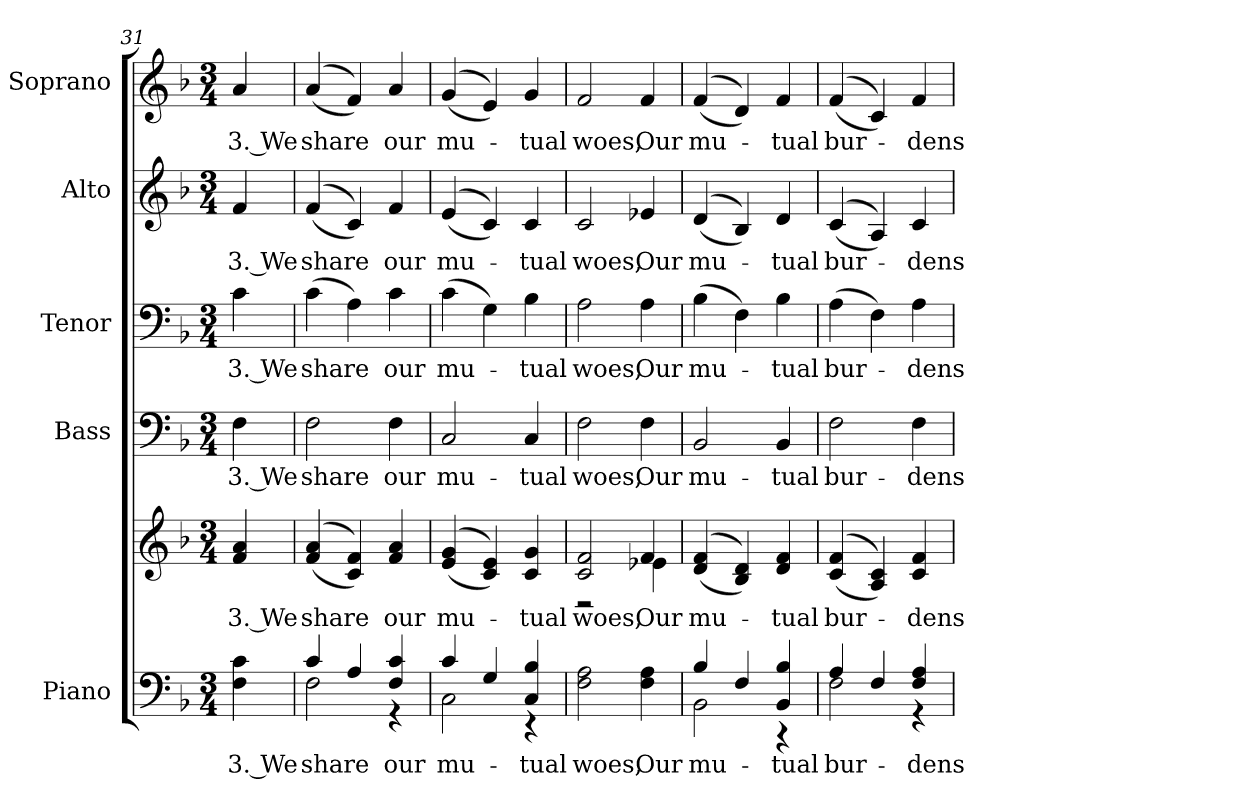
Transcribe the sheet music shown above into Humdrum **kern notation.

**kern	**text	**kern	**text	**kern	**text	**kern	**text	**kern	**text	**kern	**text
*part5	*part5	*part5	*part5	*part4	*part4	*part3	*part3	*part2	*part2	*part1	*part1
*staff6	*staff6	*staff5	*staff5	*staff4	*staff4	*staff3	*staff3	*staff2	*staff2	*staff1	*staff1
*I"Piano	*	*	*	*I"Bass	*	*I"Tenor	*	*I"Alto	*	*I"Soprano	*
*I'Pno.	*	*	*	*I'B.	*	*I'T.	*	*I'A.	*	*I'S.	*
!!LO:PB:g=z
*clefF4	*	*clefG2	*	*clefF4	*	*clefF4	*	*clefG2	*	*clefG2	*
*k[b-]	*	*k[b-]	*	*k[b-]	*	*k[b-]	*	*k[b-]	*	*k[b-]	*
*F:	*	*F:	*	*F:	*	*F:	*	*F:	*	*F:	*
*M3/4	*	*M3/4	*	*M3/4	*	*M3/4	*	*M3/4	*	*M3/4	*
=31	=31	=31	=31	=31	=31	=31	=31	=31	=31	=31	=31
!	!LO:LY:b:color=#000000	!	!	!	!	!	!	!	!	!	!
!	!	!	!LO:LY:b:color=#000000	!	!	!	!	!	!	!	!
!	!	!	!	!	!LO:LY:b:color=#000000	!	!	!	!	!	!
!	!	!	!	!	!	!	!LO:LY:b:color=#000000	!	!	!	!
!	!	!	!	!	!	!	!	!	!LO:LY:b:color=#000000	!	!
!	!	!	!	!	!	!	!	!	!	!	!LO:LY:b:color=#000000
4Fi\ 4ci	3. We	4fi/ 4ai	3. We	4Fi\	3. We	4ci\	3. We	4fi/	3. We	4ai/	3. We
=32	=32	=32	=32	=32	=32	=32	=32	=32	=32	=32	=32
!	!LO:LY:b:color=#000000	!	!	!	!	!	!	!	!	!	!
*^	*	*	*	*	*	*	*	*	*	*	*
!	!	!	!	!LO:LY:b:color=#000000	!	!	!	!	!	!	!	!
!	!	!	!	!	!	!LO:LY:b:color=#000000	!	!	!	!	!	!
!	!	!	!	!	!	!	!	!LO:LY:b:color=#000000	!	!	!	!
!	!	!	!	!	!	!	!	!	!	!LO:LY:b:color=#000000	!	!
!	!	!	!	!	!	!	!	!	!	!	!	!LO:LY:b:color=#000000
4ci/	2Fi\	share	((4fi/ 4ai	share	2Fi\	share	(4ci\	share	((4fi/	share	((4ai/	share
4Ai/	.	.	4ci/ 4fi))	.	.	.	4Ai\)	.	4ci/))	.	4fi/))	.
!	!	!LO:LY:b:color=#000000	!	!	!	!	!	!	!	!	!	!
!	!	!	!	!LO:LY:b:color=#000000	!	!	!	!	!	!	!	!
!	!	!	!	!	!	!LO:LY:b:color=#000000	!	!	!	!	!	!
!	!	!	!	!	!	!	!	!LO:LY:b:color=#000000	!	!	!	!
!	!	!	!	!	!	!	!	!	!	!LO:LY:b:color=#000000	!	!
!	!	!	!	!	!	!	!	!	!	!	!	!LO:LY:b:color=#000000
4Fi/ 4ci	4r	our	4fi/ 4ai	our	4Fi\	our	4ci\	our	4fi/	our	4ai/	our
!!LO:PB:g=z
=33	=33	=33	=33	=33	=33	=33	=33	=33	=33	=33	=33	=33
!	!	!LO:LY:b:color=#000000	!	!	!	!	!	!	!	!	!	!
!	!	!	!	!LO:LY:b:color=#000000	!	!	!	!	!	!	!	!
!	!	!	!	!	!	!LO:LY:b:color=#000000	!	!	!	!	!	!
!	!	!	!	!	!	!	!	!LO:LY:b:color=#000000	!	!	!	!
!	!	!	!	!	!	!	!	!	!	!LO:LY:b:color=#000000	!	!
!	!	!	!	!	!	!	!	!	!	!	!	!LO:LY:b:color=#000000
4ci/	2Ci\	mu-	((4ei/ 4gi	mu-	2Ci/	mu-	(4ci\	mu-	((4ei/	mu-	((4gi/	mu-
4Gi/	.	.	4ci/ 4ei))	.	.	.	4Gi\)	.	4ci/))	.	4ei/))	.
!	!	!LO:LY:b:color=#000000	!	!	!	!	!	!	!	!	!	!
!	!	!	!	!LO:LY:b:color=#000000	!	!	!	!	!	!	!	!
!	!	!	!	!	!	!LO:LY:b:color=#000000	!	!	!	!	!	!
!	!	!	!	!	!	!	!	!LO:LY:b:color=#000000	!	!	!	!
!	!	!	!	!	!	!	!	!	!	!LO:LY:b:color=#000000	!	!
!	!	!	!	!	!	!	!	!	!	!	!	!LO:LY:b:color=#000000
4Ci/ 4B-i	4r	-tual	4ci/ 4gi	-tual	4Ci/	-tual	4B-i\	-tual	4ci/	-tual	4gi/	-tual
*v	*v	*	*	*	*	*	*	*	*	*	*	*
=34	=34	=34	=34	=34	=34	=34	=34	=34	=34	=34	=34
*^	*	*	*	*	*	*	*	*	*	*	*
!	!	!LO:LY:b:color=#000000	!	!	!	!	!	!	!	!	!	!
*v	*v	*	*	*	*	*	*	*	*	*	*	*
*^	*	*	*	*	*	*	*	*	*	*	*
!	!	!	!	!LO:LY:b:color=#000000	!	!	!	!	!	!	!	!
*v	*v	*	*^	*	*	*	*	*	*	*	*	*
*^	*	*	*	*	*	*	*	*	*	*	*	*
!	!	!	!	!	!	!	!LO:LY:b:color=#000000	!	!	!	!	!	!
*v	*v	*	*	*	*	*	*	*	*	*	*	*	*
*^	*	*	*	*	*	*	*	*	*	*	*	*
!	!	!	!	!	!	!	!	!	!LO:LY:b:color=#000000	!	!	!	!
*v	*v	*	*	*	*	*	*	*	*	*	*	*	*
*^	*	*	*	*	*	*	*	*	*	*	*	*
!	!	!	!	!	!	!	!	!	!	!	!LO:LY:b:color=#000000	!	!
*v	*v	*	*	*	*	*	*	*	*	*	*	*	*
*^	*	*	*	*	*	*	*	*	*	*	*	*
!	!	!	!	!	!	!	!	!	!	!	!	!	!LO:LY:b:color=#000000
*v	*v	*	*	*	*	*	*	*	*	*	*	*	*
2Fi\ 2Ai	woes,	2ci/ 2fi	2r	woes,	2Fi\	woes,	2Ai\	woes,	2ci/	woes,	2fi/	woes,
!	!LO:LY:b:color=#000000	!	!	!	!	!	!	!	!	!	!	!
!	!	!	!	!LO:LY:b:color=#000000	!	!	!	!	!	!	!	!
!	!	!	!	!	!	!LO:LY:b:color=#000000	!	!	!	!	!	!
!	!	!	!	!	!	!	!	!LO:LY:b:color=#000000	!	!	!	!
!	!	!	!	!	!	!	!	!	!	!LO:LY:b:color=#000000	!	!
!	!	!	!	!	!	!	!	!	!	!	!	!LO:LY:b:color=#000000
4Fi\ 4Ai	Our	4fi/	4e-Xi\	Our	4Fi\	Our	4Ai\	Our	4e-Xi/	Our	4fi/	Our
*	*	*v	*v	*	*	*	*	*	*	*	*	*
!!LO:PB:g=z
=35	=35	=35	=35	=35	=35	=35	=35	=35	=35	=35	=35
*	*	*^	*	*	*	*	*	*	*	*	*
!	!LO:LY:b:color=#000000	!	!	!	!	!	!	!	!	!	!	!
*^	*	*v	*v	*	*	*	*	*	*	*	*	*
*	*	*	*^	*	*	*	*	*	*	*	*	*
!	!	!	!	!	!LO:LY:b:color=#000000	!	!	!	!	!	!	!	!
*	*	*	*v	*v	*	*	*	*	*	*	*	*	*
*	*	*	*^	*	*	*	*	*	*	*	*	*
!	!	!	!	!	!	!	!LO:LY:b:color=#000000	!	!	!	!	!	!
*	*	*	*v	*v	*	*	*	*	*	*	*	*	*
*	*	*	*^	*	*	*	*	*	*	*	*	*
!	!	!	!	!	!	!	!	!	!LO:LY:b:color=#000000	!	!	!	!
*	*	*	*v	*v	*	*	*	*	*	*	*	*	*
*	*	*	*^	*	*	*	*	*	*	*	*	*
!	!	!	!	!	!	!	!	!	!	!	!LO:LY:b:color=#000000	!	!
*	*	*	*v	*v	*	*	*	*	*	*	*	*	*
*	*	*	*^	*	*	*	*	*	*	*	*	*
!	!	!	!	!	!	!	!	!	!	!	!	!	!LO:LY:b:color=#000000
*	*	*	*v	*v	*	*	*	*	*	*	*	*	*
4B-i/	2BB-i\	mu-	((4di/ 4fi	mu-	2BB-i/	mu-	(4B-i\	mu-	((4di/	mu-	((4fi/	mu-
4Fi/	.	.	4B-i/ 4di))	.	.	.	4Fi\)	.	4B-i/))	.	4di/))	.
!	!	!LO:LY:b:color=#000000	!	!	!	!	!	!	!	!	!	!
!	!	!	!	!LO:LY:b:color=#000000	!	!	!	!	!	!	!	!
!	!	!	!	!	!	!LO:LY:b:color=#000000	!	!	!	!	!	!
!	!	!	!	!	!	!	!	!LO:LY:b:color=#000000	!	!	!	!
!	!	!	!	!	!	!	!	!	!	!LO:LY:b:color=#000000	!	!
!	!	!	!	!	!	!	!	!	!	!	!	!LO:LY:b:color=#000000
4BB-i/ 4B-i	4r	-tual	4di/ 4fi	-tual	4BB-i/	-tual	4B-i\	-tual	4di/	-tual	4fi/	-tual
=36	=36	=36	=36	=36	=36	=36	=36	=36	=36	=36	=36	=36
!	!	!LO:LY:b:color=#000000	!	!	!	!	!	!	!	!	!	!
!	!	!	!	!LO:LY:b:color=#000000	!	!	!	!	!	!	!	!
!	!	!	!	!	!	!LO:LY:b:color=#000000	!	!	!	!	!	!
!	!	!	!	!	!	!	!	!LO:LY:b:color=#000000	!	!	!	!
!	!	!	!	!	!	!	!	!	!	!LO:LY:b:color=#000000	!	!
!	!	!	!	!	!	!	!	!	!	!	!	!LO:LY:b:color=#000000
4Ai/	2Fi\	bur-	((4ci/ 4fi	bur-	2Fi\	bur-	(4Ai\	bur-	((4ci/	bur-	((4fi/	bur-
4Fi/	.	.	4Ai/ 4ci))	.	.	.	4Fi\)	.	4Ai/))	.	4ci/))	.
!	!	!LO:LY:b:color=#000000	!	!	!	!	!	!	!	!	!	!
!	!	!	!	!LO:LY:b:color=#000000	!	!	!	!	!	!	!	!
!	!	!	!	!	!	!LO:LY:b:color=#000000	!	!	!	!	!	!
!	!	!	!	!	!	!	!	!LO:LY:b:color=#000000	!	!	!	!
!	!	!	!	!	!	!	!	!	!	!LO:LY:b:color=#000000	!	!
!	!	!	!	!	!	!	!	!	!	!	!	!LO:LY:b:color=#000000
4Fi/ 4Ai	4r	-dens	4ci/ 4fi	-dens	4Fi\	-dens	4Ai\	-dens	4ci/	-dens	4fi/	-dens
*v	*v	*	*	*	*	*	*	*	*	*	*	*
=	=	=	=	=	=	=	=	=	=	=	=
*-	*-	*-	*-	*-	*-	*-	*-	*-	*-	*-	*-
